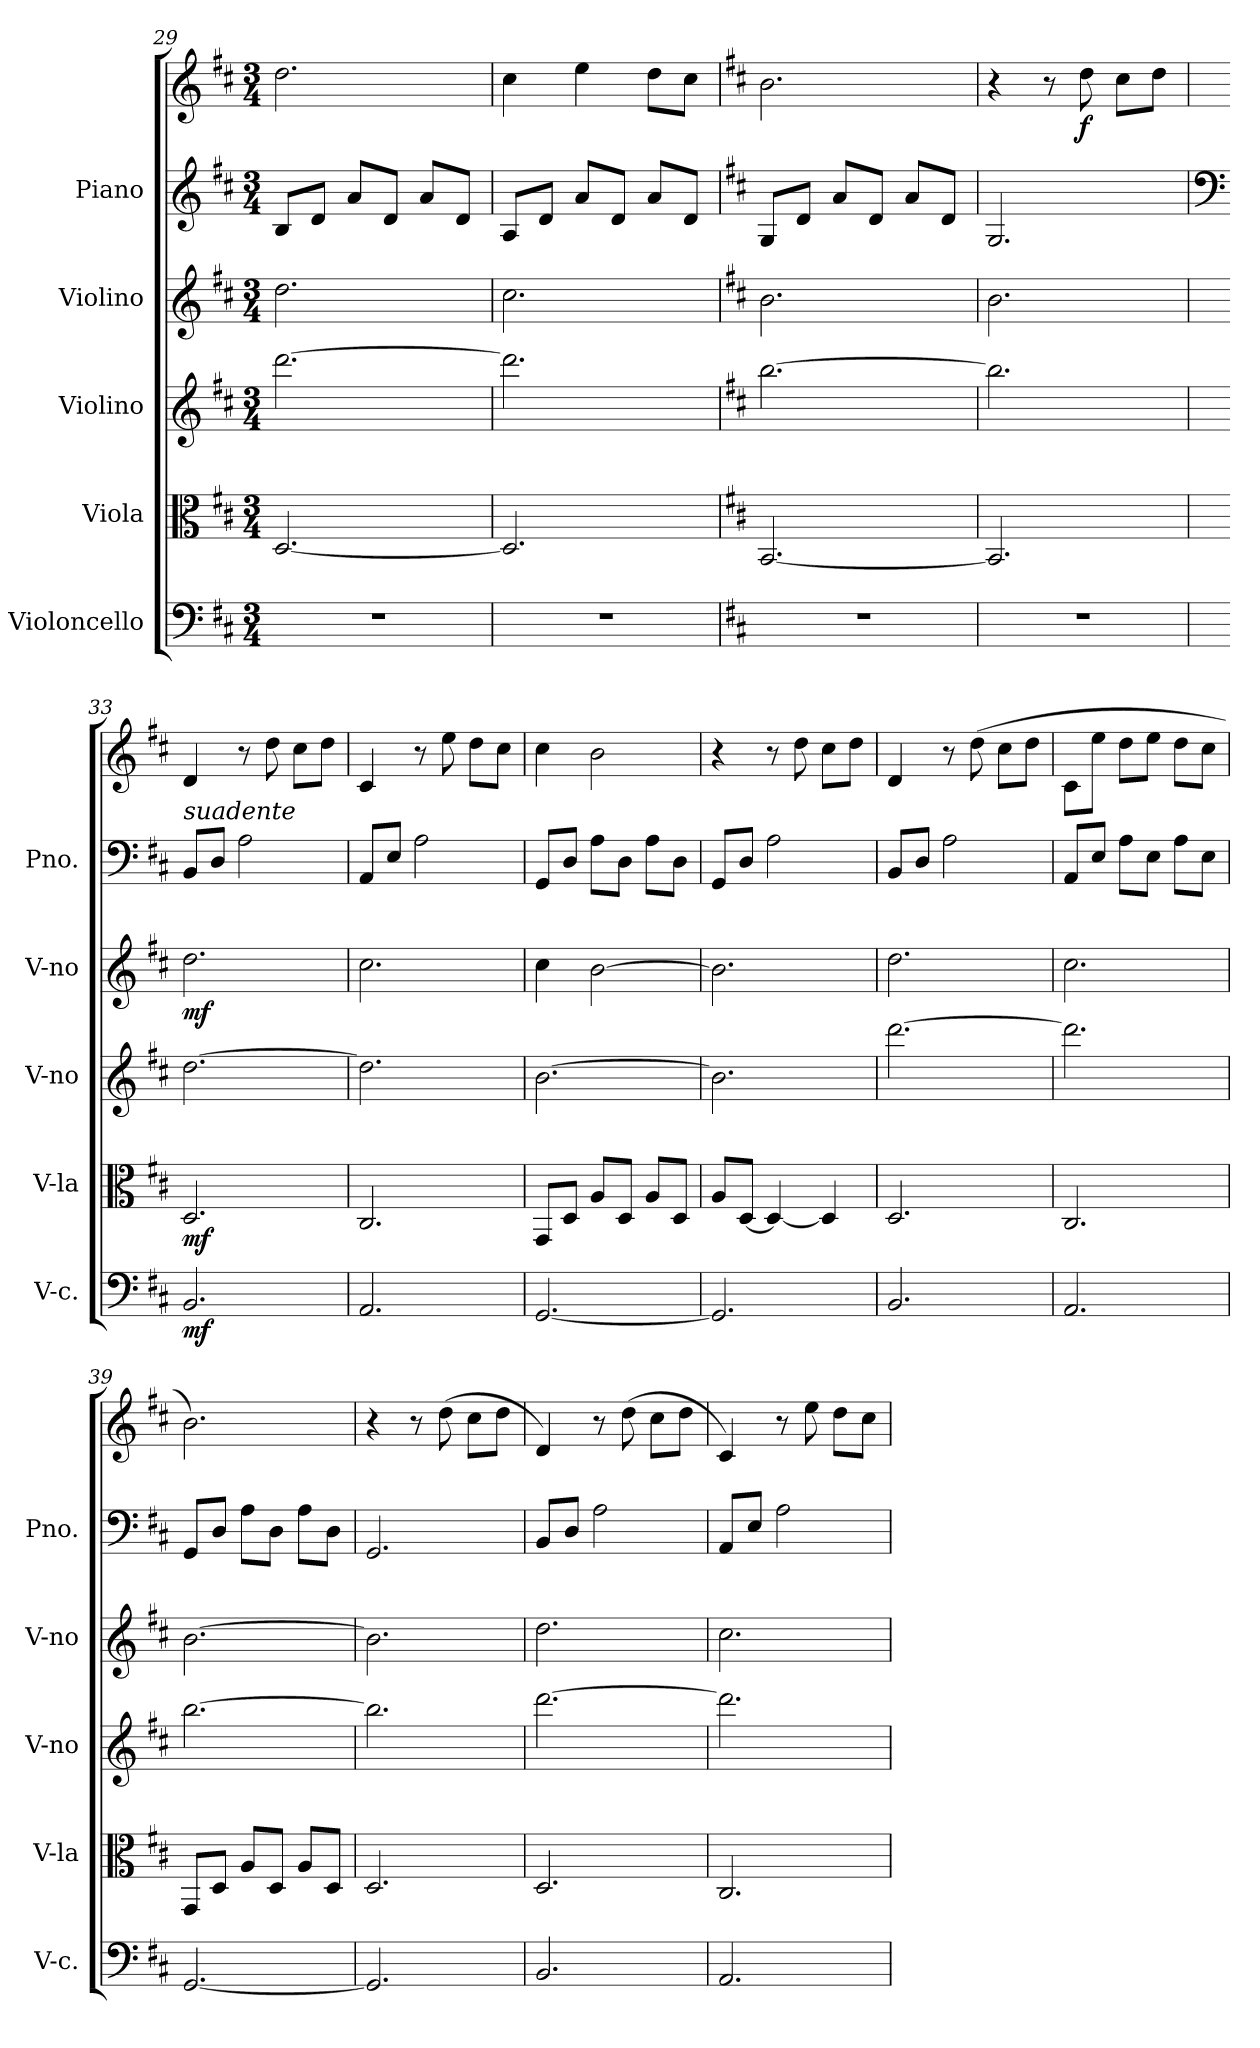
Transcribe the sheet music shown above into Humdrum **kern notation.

**kern	**dynam	**kern	**dynam	**kern	**kern	**dynam	**kern	**kern	**dynam
*part5	*part5	*part4	*part4	*part3	*part2	*part2	*part1	*part1	*part1
*staff6	*staff6	*staff5	*staff5	*staff4	*staff3	*staff3	*staff2	*staff1	*staff1/2
*I"Violoncello	*	*I"Viola	*	*I"Violino	*I"Violino	*	*I"Piano	*	*
*I'V-c.	*	*I'V-la	*	*I'V-no	*I'V-no	*	*I'Pno.	*	*
*clefF4	*	*clefC3	*	*clefG2	*clefG2	*	*clefG2	*clefG2	*
*k[f#c#]	*	*k[f#c#]	*	*k[f#c#]	*k[f#c#]	*	*k[f#c#]	*k[f#c#]	*
*M3/4	*	*M3/4	*	*M3/4	*M3/4	*	*M3/4	*M3/4	*
=29	=29	=29	=29	=29	=29	=29	=29	=29	=29
2.r	.	[2.D/	.	[2.ddd\	2.dd\	.	8B/L	2.dd\	.
.	.	.	.	.	.	.	8d/J	.	.
.	.	.	.	.	.	.	8a/L	.	.
.	.	.	.	.	.	.	8d/J	.	.
.	.	.	.	.	.	.	8a/L	.	.
.	.	.	.	.	.	.	8d/J	.	.
=30	=30	=30	=30	=30	=30	=30	=30	=30	=30
2.r	.	2.D/]	.	2.ddd\]	2.cc#\	.	8A/L	4cc#\	.
.	.	.	.	.	.	.	8d/J	.	.
.	.	.	.	.	.	.	8a/L	4ee\	.
.	.	.	.	.	.	.	8d/J	.	.
.	.	.	.	.	.	.	8a/L	8dd\L	.
.	.	.	.	.	.	.	8d/J	8cc#\J	.
!!LO:PB:g=z
=31	=31	=31	=31	=31	=31	=31	=31	=31	=31
*k[f#c#]	*	*k[f#c#]	*	*k[f#c#]	*k[f#c#]	*	*k[f#c#]	*k[f#c#]	*
2.r	.	[2.BB/	.	[2.bb\	2.b\	.	8G/L	2.b\	.
.	.	.	.	.	.	.	8d/J	.	.
.	.	.	.	.	.	.	8a/L	.	.
.	.	.	.	.	.	.	8d/J	.	.
.	.	.	.	.	.	.	8a/L	.	.
.	.	.	.	.	.	.	8d/J	.	.
=32	=32	=32	=32	=32	=32	=32	=32	=32	=32
2.r	.	2.BB/]	.	2.bb\]	2.b\	.	2.G/	4r	.
.	.	.	.	.	.	.	.	8r	.
!	!	!	!	!	!	!	!	!	!LO:DY:b
.	.	.	.	.	.	.	.	8dd\	f
.	.	.	.	.	.	.	.	8cc#\L	.
.	.	.	.	.	.	.	.	8dd\J	.
=33	=33	=33	=33	=33	=33	=33	=33	=33	=33
*	*	*	*	*	*	*	*clefF4	*	*
!	!	!	!	!	!	!	!LO:TX:a:i:t=suadente	!	!
!	!LO:DY:b	!	!LO:DY:b	!	!	!LO:DY:b	!	!	!
2.BB/	mf	2.D/	mf	[2.dd\	2.dd\	mf	8BB/L	4d/	.
.	.	.	.	.	.	.	8D/J	.	.
.	.	.	.	.	.	.	2A\	8r	.
.	.	.	.	.	.	.	.	8dd\	.
.	.	.	.	.	.	.	.	8cc#\L	.
.	.	.	.	.	.	.	.	8dd\J	.
=34	=34	=34	=34	=34	=34	=34	=34	=34	=34
2.AA/	.	2.C#/	.	2.dd\]	2.cc#\	.	8AA/L	4c#/	.
.	.	.	.	.	.	.	8E/J	.	.
.	.	.	.	.	.	.	2A\	8r	.
.	.	.	.	.	.	.	.	8ee\	.
.	.	.	.	.	.	.	.	8dd\L	.
.	.	.	.	.	.	.	.	8cc#\J	.
=35	=35	=35	=35	=35	=35	=35	=35	=35	=35
[2.GG/	.	8GG/L	.	[2.b\	4cc#\	.	8GG/L	4cc#\	.
.	.	8D/J	.	.	.	.	8D/J	.	.
.	.	8A/L	.	.	[2b\	.	8A\L	2b\	.
.	.	8D/J	.	.	.	.	8D\J	.	.
.	.	8A/L	.	.	.	.	8A\L	.	.
.	.	8D/J	.	.	.	.	8D\J	.	.
=36	=36	=36	=36	=36	=36	=36	=36	=36	=36
2.GG/]	.	8A/L	.	2.b\]	2.b\]	.	8GG/L	4r	.
.	.	[8D/J	.	.	.	.	8D/J	.	.
.	.	4D/_	.	.	.	.	2A\	8r	.
.	.	.	.	.	.	.	.	8dd\	.
.	.	4D/]	.	.	.	.	.	8cc#\L	.
.	.	.	.	.	.	.	.	8dd\J	.
!!LO:LB:g=z
=37	=37	=37	=37	=37	=37	=37	=37	=37	=37
2.BB/	.	2.D/	.	[2.ddd\	2.dd\	.	8BB/L	4d/	.
.	.	.	.	.	.	.	8D/J	.	.
.	.	.	.	.	.	.	2A\	8r	.
.	.	.	.	.	.	.	.	(8dd\	.
.	.	.	.	.	.	.	.	8cc#\L	.
.	.	.	.	.	.	.	.	8dd\J	.
=38	=38	=38	=38	=38	=38	=38	=38	=38	=38
2.AA/	.	2.C#/	.	2.ddd\]	2.cc#\	.	8AA/L	8c#\L	.
.	.	.	.	.	.	.	8E/J	8ee\J	.
.	.	.	.	.	.	.	8A\L	8dd\L	.
.	.	.	.	.	.	.	8E\J	8ee\J	.
.	.	.	.	.	.	.	8A\L	8dd\L	.
.	.	.	.	.	.	.	8E\J	8cc#\J	.
=39	=39	=39	=39	=39	=39	=39	=39	=39	=39
[2.GG/	.	8GG/L	.	[2.bb\	[2.b\	.	8GG/L	2.b\)	.
.	.	8D/J	.	.	.	.	8D/J	.	.
.	.	8A/L	.	.	.	.	8A\L	.	.
.	.	8D/J	.	.	.	.	8D\J	.	.
.	.	8A/L	.	.	.	.	8A\L	.	.
.	.	8D/J	.	.	.	.	8D\J	.	.
=40	=40	=40	=40	=40	=40	=40	=40	=40	=40
2.GG/]	.	2.D/	.	2.bb\]	2.b\]	.	2.GG/	4r	.
.	.	.	.	.	.	.	.	8r	.
.	.	.	.	.	.	.	.	(8dd\	.
.	.	.	.	.	.	.	.	8cc#\L	.
.	.	.	.	.	.	.	.	8dd\J	.
=41	=41	=41	=41	=41	=41	=41	=41	=41	=41
2.BB/	.	2.D/	.	[2.ddd\	2.dd\	.	8BB/L	4d/)	.
.	.	.	.	.	.	.	8D/J	.	.
.	.	.	.	.	.	.	2A\	8r	.
.	.	.	.	.	.	.	.	(8dd\	.
.	.	.	.	.	.	.	.	8cc#\L	.
.	.	.	.	.	.	.	.	8dd\J	.
=42	=42	=42	=42	=42	=42	=42	=42	=42	=42
2.AA/	.	2.C#/	.	2.ddd\]	2.cc#\	.	8AA/L	4c#/)	.
.	.	.	.	.	.	.	8E/J	.	.
.	.	.	.	.	.	.	2A\	8r	.
.	.	.	.	.	.	.	.	8ee\	.
.	.	.	.	.	.	.	.	8dd\L	.
.	.	.	.	.	.	.	.	8cc#\J	.
=	=	=	=	=	=	=	=	=	=
*-	*-	*-	*-	*-	*-	*-	*-	*-	*-
